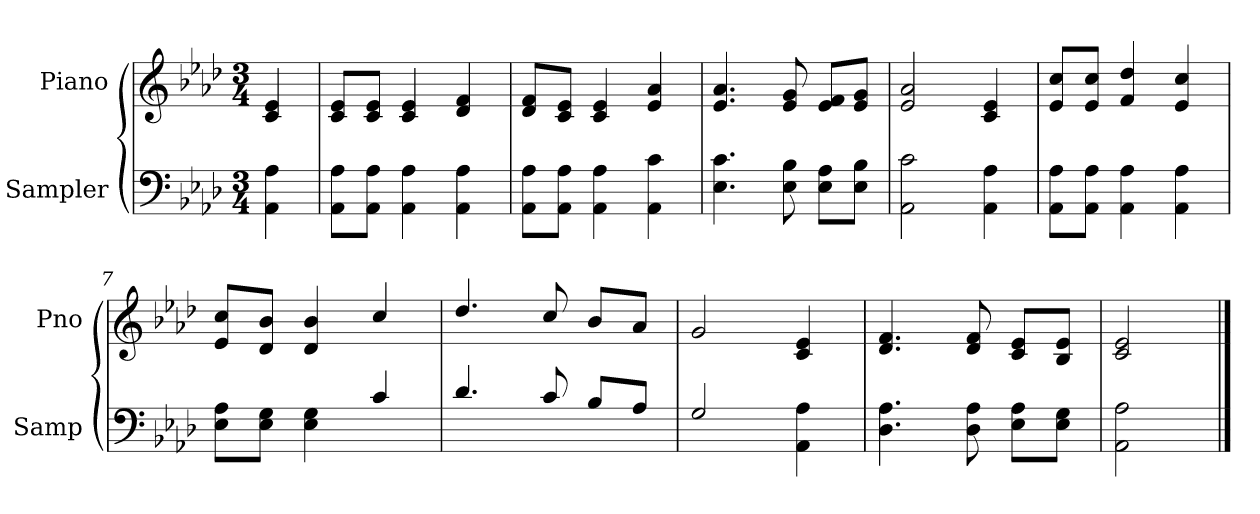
**kern	**kern
*part2	*part1
*staff2	*staff1
*I"Sampler	*I"Piano
*I'Samp	*I'Pno
*clefF4	*clefG2
*k[b-e-a-d-]	*k[b-e-a-d-]
*A-:	*A-:
*M3/4	*M3/4
=1	=1
4AA- 4A-	4c 4e-
=2	=2
8AA-\ 8A-\L	8c/ 8e-/L
8AA-\ 8A-\J	8c/ 8e-/J
4AA- 4A-	4c 4e-
4AA- 4A-	4d- 4f
=3	=3
8AA-\ 8A-\L	8d-/ 8f/L
8AA-\ 8A-\J	8c/ 8e-/J
4AA- 4A-	4c 4e-
4AA- 4c	4e- 4a-
=4	=4
4.E- 4.c	4.e- 4.a-
8E- 8B-	8e- 8g
8E-\ 8A-\L	8e-/ 8f/L
8E-\ 8B-\J	8e-/ 8g/J
=5	=5
2AA- 2c	2e- 2a-
4AA- 4A-	4c 4e-
=6	=6
8AA-\ 8A-\L	8e-/ 8cc/L
8AA-\ 8A-\J	8e-/ 8cc/J
4AA- 4A-	4f 4dd-
4AA- 4A-	4e- 4cc
=7	=7
8E-\ 8A-\L	8e-/ 8cc/L
8E-\ 8G\J	8d-/ 8b-/J
4E- 4G	4d- 4b-
4c/	4cc/
=8	=8
4.d-/	4.dd-/
8c/	8cc/
8B-/L	8b-/L
8A-/J	8a-/J
=9	=9
2G/	2g/
4AA- 4A-	4c 4e-
=10	=10
4.D- 4.A-	4.d- 4.f
8D- 8A-	8d- 8f
8E-\ 8A-\L	8c/ 8e-/L
8E-\ 8G\J	8B-/ 8e-/J
=11	=11
2AA- 2A-	2c 2e-
==	==
*-	*-
